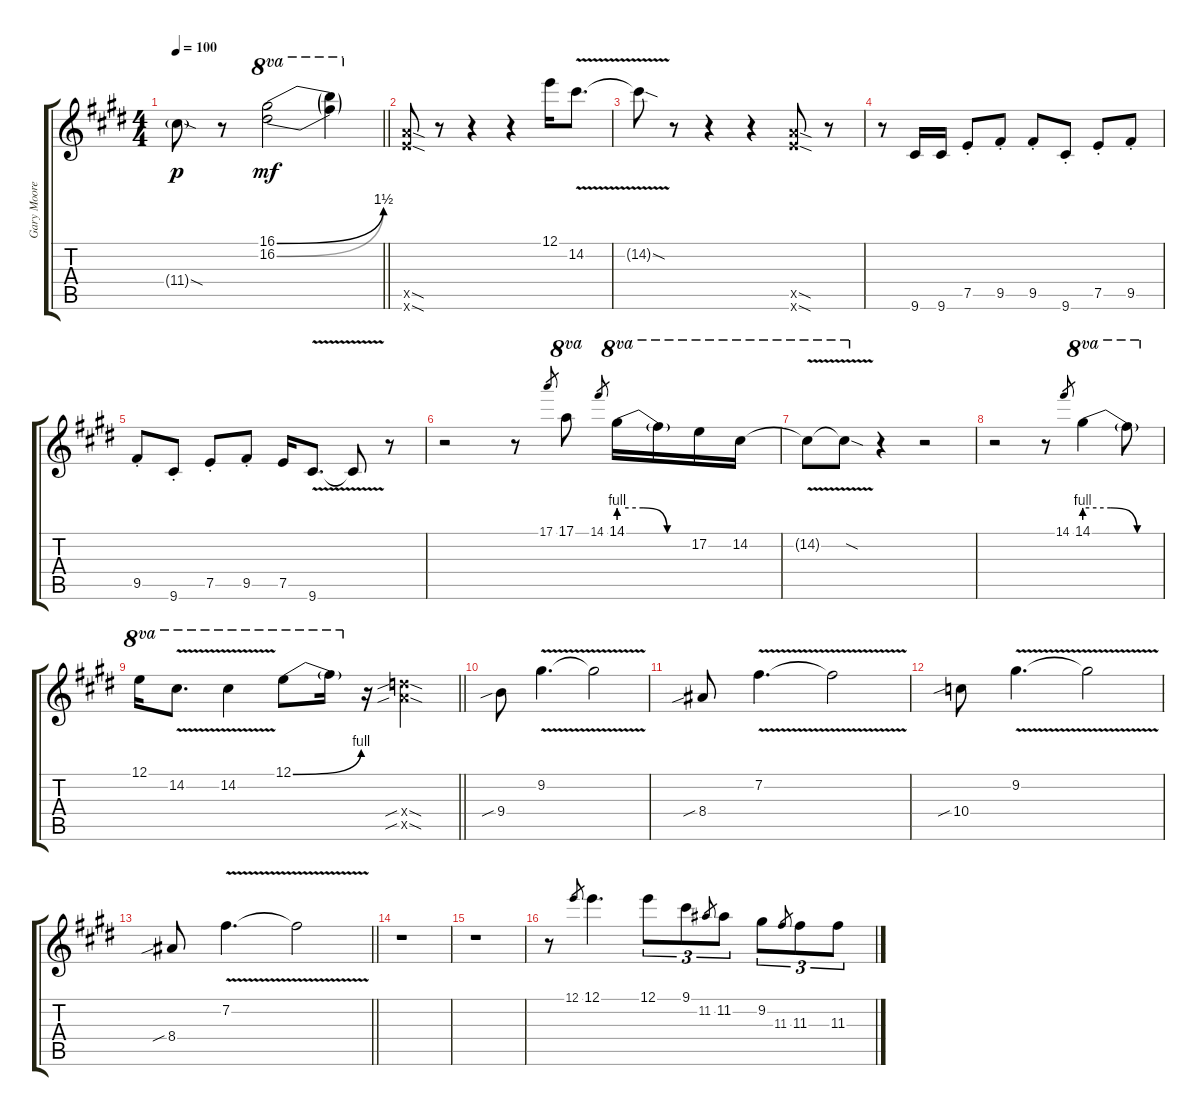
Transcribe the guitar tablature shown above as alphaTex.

\track ("Gary Moore - Lead  w/dist" "Gary Moore") {instrument distortionguitar}
\staff {score tabs}
\tuning (E4 B3 G3 D3 A2 E2) {hide}
\ts (4 4)
\tempo 100
\clef g2
\barLineRight lightlight
\ks e
11.4{sod g}.8{dy p} r.8 (16.1{be (bend 0 0 60 6)} 16.2{be (bend 0 0 60 6)}).2{ot 8va dy mf} (16.1{t} 16.2{t}).4{ot 8va} |
(12.5{sod x} 12.6{sod x}).8 r.8 r.4 r.4 12.1.16 14.2{v}.8{d} |
14.2{sod t}.8 r.8 r.4 r.4 (12.5{sod x} 12.6{sod x}).8 r.8 |
r.8 9.6.16 9.6.16 7.5{st}.8 9.5{st}.8 9.5{st}.8 9.6{st}.8 7.5{st}.8 9.5{st}.8 |
9.5{st}.8 9.6{st}.8 7.5{st}.8 9.5{st}.8 7.5.16 9.6{v}.8{d} 9.6{v t}.8 r.8 |
r.2 r.8 17.1.8{gr} 17.1.8{ot 8va} 14.1.8{gr} 14.1{be (custom 0 4 20 4 40 0 60 0)}.16{ot 8va} 14.1{t}.16{ot 8va} 17.2.16{ot 8va} 14.2.16{ot 8va} |
14.2{v t}.8{ot 8va} 14.2{sod t}.8{ot 8va} r.4 r.2 |
r.2 r.8 14.1.8{gr} 14.1{be (custom 0 4 20 4 40 0 60 0)}.4{ot 8va} 14.1{t}.8{ot 8va} |
\barLineRight lightlight
12.1.16{ot 8va} 14.2{v}.8{d ot 8va} 14.2{v}.4{ot 8va} 12.1{be (bend 0 0 60 4)}.8{ot 8va} 12.1{t}.16{ot 8va} r.16 (12.4{sib sod x} 12.5{sib sod x}).4 |
9.4{sib}.8 9.2{v}.4{d} 9.2{v t}.2 |
8.4{sib}.8 7.2{v}.4{d} 7.2{v t}.2 |
10.4{sib}.8 9.2{v}.4{d} 9.2{v t}.2 |
\barLineRight lightlight
8.4{sib}.8 7.2{v}.4{d} 7.2{v t}.2 |
r.1 |
r.1 |
r.8 12.1.8{gr} 12.1.4{d} 12.1.8{tu (3 2)} 9.1.8{tu (3 2)} 11.2.8{gr} 11.2.8{tu (3 2)} 9.2.8{tu (3 2)} 11.3.8{gr} 11.3.8{tu (3 2)} 11.3.8{tu (3 2)}
